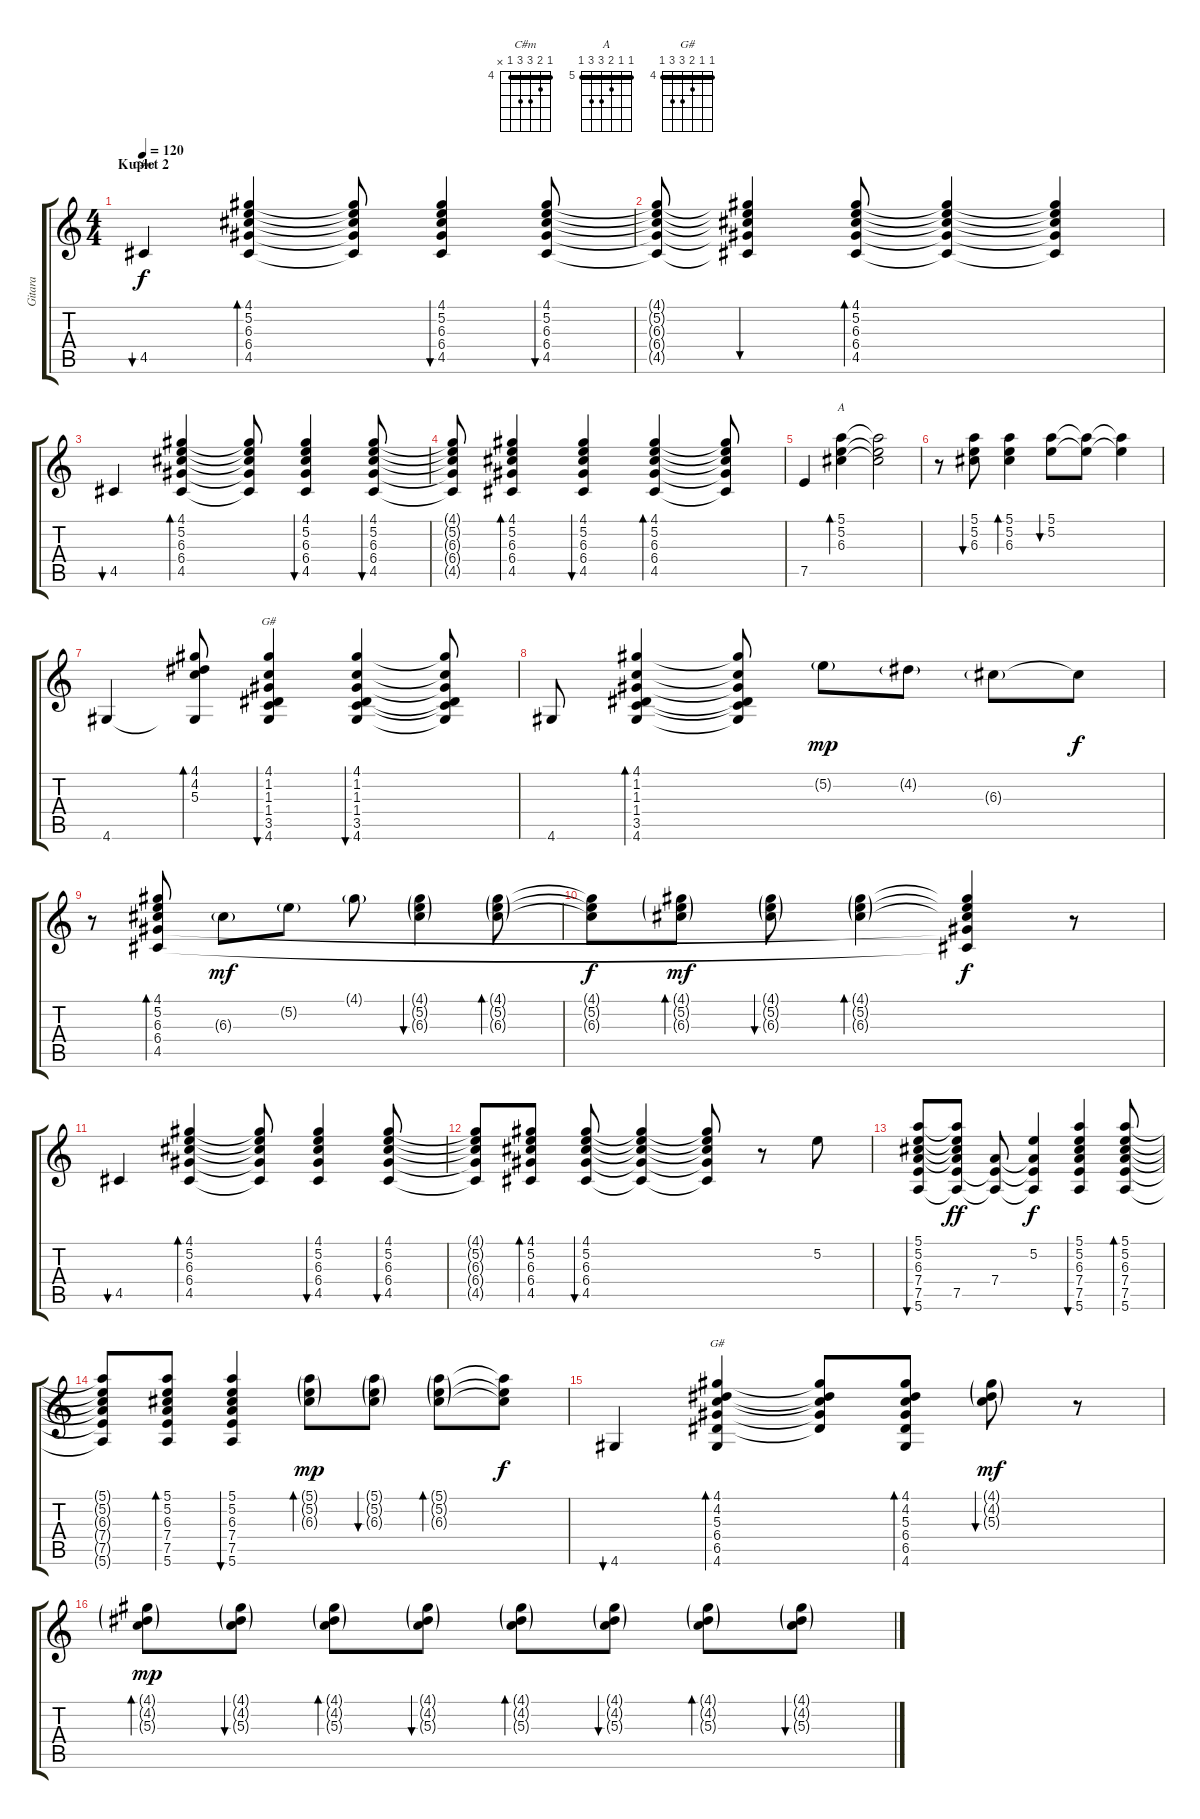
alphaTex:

\track ("Gitara" "Gitara") {instrument electricguitarjazz}
\staff {score tabs}
\tuning (E4 B3 G3 D3 A2 E2) {hide}
\chord ("C#m" 4 5 6 6 4 x) {firstfret 4 barre 4}
\chord ("A" 5 5 6 7 7 5) {firstfret 5 barre 5}
\chord ("G#" 4 1 1 1 3 4) {barre 1}
\chord ("G#" 4 4 5 6 6 4) {firstfret 4 barre 4}
\ts (4 4)
\section ("" "Kuplet 2")
\tempo 120
\clef g2
\ks c
4.5.4{bu 120 ch "C#m" dy f} (4.1 5.2 6.3 6.4 4.5).4{bd 120} (4.1{t} 5.2{t} 6.3{t} 6.4{t} 4.5{t}).8 (4.1 5.2 6.3 6.4 4.5).4{bu 60} (4.1 5.2 6.3 6.4 4.5).8{bu 60} |
(4.1{t} 5.2{t} 6.3{t} 6.4{t} 4.5{t}).8 (4.1{t} 5.2{t} 6.3{t} 6.4{t} 4.5{t}).4{bu 60} (4.1 5.2 6.3 6.4 4.5).8{bd 60} (4.1{t} 5.2{t} 6.3{t} 6.4{t} 4.5{t}).4 (4.1{t} 5.2{t} 6.3{t} 6.4{t} 4.5{t}).4 |
4.5.4{bu 120} (4.1 5.2 6.3 6.4 4.5).4{bd 120} (4.1{t} 5.2{t} 6.3{t} 6.4{t} 4.5{t}).8 (4.1 5.2 6.3 6.4 4.5).4{bu 60} (4.1 5.2 6.3 6.4 4.5).8{bu 60} |
(4.1{t} 5.2{t} 6.3{t} 6.4{t} 4.5{t}).8 (4.1 5.2 6.3 6.4 4.5).4{bd 60} (4.1 5.2 6.3 6.4 4.5).4{bu 60} (4.1 5.2 6.3 6.4 4.5).4{bd 60} (4.1{t} 5.2{t} 6.3{t} 6.4{t} 4.5{t}).8 |
7.5.4 (5.1 5.2 6.3).4{bd 120 ch "A"} (5.1{t} 5.2{t} 6.3{t}).2 |
r.8 (5.1 5.2 6.3).8{bu 60} (5.1 5.2 6.3).4{bd 60} (5.1 5.2).8{bu 120} (5.1{t} 5.2{t}).8 (5.1{t} 5.2{t}).4 |
4.6.4 (4.1 4.2 5.3 4.6{t}).8{bd 60} (4.1 1.2 1.3 1.4 3.5 4.6).4{bu 60 ch "G#"} (4.1 1.2 1.3 1.4 3.5 4.6).4{bu 60} (4.1{t} 1.2{t} 1.3{t} 1.4{t} 3.5{t} 4.6{t}).8 |
4.6.8 (4.1 1.2 1.3 1.4 3.5 4.6).4{bd 60} (4.1{t} 1.2{t} 1.3{t} 1.4{t} 3.5{t} 4.6{t}).8 5.2{g}.8{dy mp} 4.2{g}.8 6.3{g}.8 6.3{t}.8{dy f} |
r.8 (4.1 5.2 6.3 6.4 4.5).8{bd 120} 6.3{g}.8{dy mf} 5.2{g}.8 4.1{g}.8 (4.1{g} 5.2{g} 6.3{g}).4{bu 120} (4.1{g} 5.2{g} 6.3{g}).8{bd 120} |
(4.1{t} 5.2{t} 6.3{t}).8{dy f} (4.1{g} 5.2{g} 6.3{g}).8{bd 120 dy mf} (4.1{g} 5.2{g} 6.3{g}).8{bu 120} (4.1{g} 5.2{g} 6.3{g}).4{bd 120} (4.1{t} 5.2{t} 6.3{t} 6.4{t} 4.5{t}).4{dy f} r.8 |
4.5.4{bu 120} (4.1 5.2 6.3 6.4 4.5).4{bd 120} (4.1{t} 5.2{t} 6.3{t} 6.4{t} 4.5{t}).8 (4.1 5.2 6.3 6.4 4.5).4{bu 120} (4.1 5.2 6.3 6.4 4.5).8{bu 120} |
(4.1{t} 5.2{t} 6.3{t} 6.4{t} 4.5{t}).8 (4.1 5.2 6.3 6.4 4.5).8{bd 60} (4.1 5.2 6.3 6.4 4.5).8{bu 60} (4.1{t} 5.2{t} 6.3{t} 6.4{t} 4.5{t}).4 (4.1{t} 5.2{t} 6.3{t} 6.4{t} 4.5{t}).8 r.8 5.2.8 |
(5.1 5.2 6.3 7.4 7.5 5.6).8{bu 60} (5.1{t} 5.2{t} 6.3{t} 7.4{t} 7.5 5.6{t}).8{dy ff} (7.4 7.5{t} 5.6{t}).8 (5.2 7.4{t} 7.5{t} 5.6{t}).4{dy f} (5.1 5.2 6.3 7.4 7.5 5.6).4{bu 60} (5.1 5.2 6.3 7.4 7.5 5.6).8{bd 60} |
(5.1{t} 5.2{t} 6.3{t} 7.4{t} 7.5{t} 5.6{t}).8 (5.1 5.2 6.3 7.4 7.5 5.6).8{bd 60} (5.1 5.2 6.3 7.4 7.5 5.6).4{bu 60} (5.1{g} 5.2{g} 6.3{g}).8{bd 120 dy mp} (5.1{g} 5.2{g} 6.3{g}).8{bu 120} (5.1{g} 5.2{g} 6.3{g}).8{bd 120} (5.1{t} 5.2{t} 6.3{t}).8{dy f} |
4.6.4{bu 120} (4.1 4.2 5.3 6.4 6.5 4.6).4{bd 120 ch "G#"} (4.1{t} 4.2{t} 5.3{t} 6.4{t} 6.5{t}).8 (4.1 4.2 5.3 6.4 6.5 4.6).8{bd 60} (4.1{g} 4.2{g} 5.3{g}).8{bu 60 dy mf} r.8 |
(4.1{g} 4.2{g} 5.3{g}).8{bd 120 dy mp} (4.1{g} 4.2{g} 5.3{g}).8{bu 120} (4.1{g} 4.2{g} 5.3{g}).8{bd 120} (4.1{g} 4.2{g} 5.3{g}).8{bu 120} (4.1{g} 4.2{g} 5.3{g}).8{bd 120} (4.1{g} 4.2{g} 5.3{g}).8{bu 120} (4.1{g} 4.2{g} 5.3{g}).8{bd 120} (4.1{g} 4.2{g} 5.3{g}).8{bu 120}
